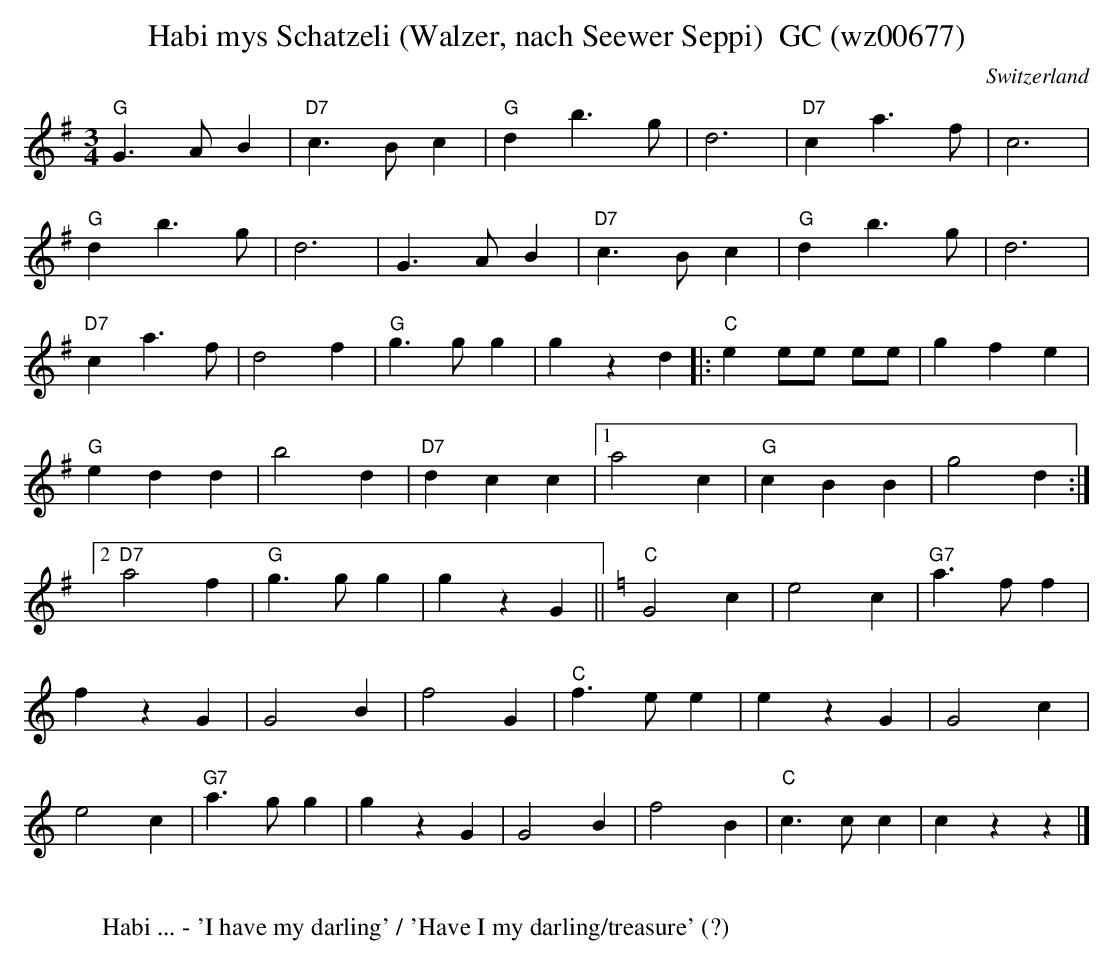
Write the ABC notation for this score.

X:1
T: Habi mys Schatzeli (Walzer, nach Seewer Seppi)  GC (wz00677)
O:Switzerland
M:3/4
L:1/4
K:G major
"G"G>AB | "D7"c>Bc | "G"db>g | d3 | "D7"c a>f | c3 |
"G"db>g | d3 | G>AB | "D7"c>Bc | "G"db>g | d3 |
"D7"ca>f | d2f | "G"g>gg | gzd |: "C"ee/e/ e/e/ | gfe |
"G"edd | b2d | "D7"dcc |1 a2c | "G"cBB | g2d :|2
"D7"a2f | "G"g>gg | gzG || [K:C] "C"G2c | e2c | "G7"a>ff |
fzG | G2B | f2G |  "C"f>ee | ezG | G2c |
e2c | "G7"a>gg | gzG | G2B | f2B | "C"c>cc | czz |]
W:
W: Habi ... - 'I have my darling' / 'Have I my darling/treasure' (?)
